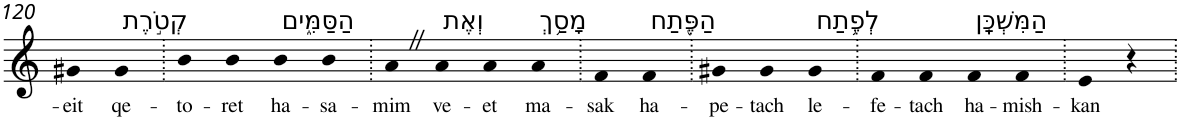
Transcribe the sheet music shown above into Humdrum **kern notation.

**kern	**text
*part1	*part1
*staff1	*staff1
*I"Piano	*
*I'Pno	*
!!LO:PB:g=z
*clefG2	*
*k[]	*
=120	=120
!	!LO:LY:b
4g#X	-eit
!LO:TX:a:t=קְטֹ֣רֶת	!
!	!LO:LY:b
4g#	qe-
=121.	=121.
!	!LO:LY:b
4b	-to-
!	!LO:LY:b
4b	-ret
!LO:TX:a:t=הַסַּמִּ֑ים	!
!	!LO:LY:b
4b	ha-
!	!LO:LY:b
4b	-sa-
=122.	=122.
!	!LO:LY:b
4aZ	-mim
!LO:TX:a:t=וְאֶת	!
!	!LO:LY:b
4a	ve-
!	!LO:LY:b
4a	-et
!LO:TX:a:t=מָסַ֥ךְ	!
!	!LO:LY:b
4a	ma-
=123.	=123.
!	!LO:LY:b
4f	-sak
!LO:TX:a:t=הַפֶּ֖תַח	!
!	!LO:LY:b
4f	ha-
=124.	=124.
!	!LO:LY:b
4g#X	-pe-
!	!LO:LY:b
4g#	-tach
!LO:TX:a:t=לְפֶ֥תַח	!
!	!LO:LY:b
4g#	le-
=125.	=125.
!	!LO:LY:b
4f	-fe-
!	!LO:LY:b
4f	-tach
!LO:TX:a:t=הַמִּשְׁכָּֽן	!
!	!LO:LY:b
4f	ha-
!	!LO:LY:b
4f	-mish-
=126.	=126.
!	!LO:LY:b
4e	-kan
4r	.
=.	=.
*-	*-
